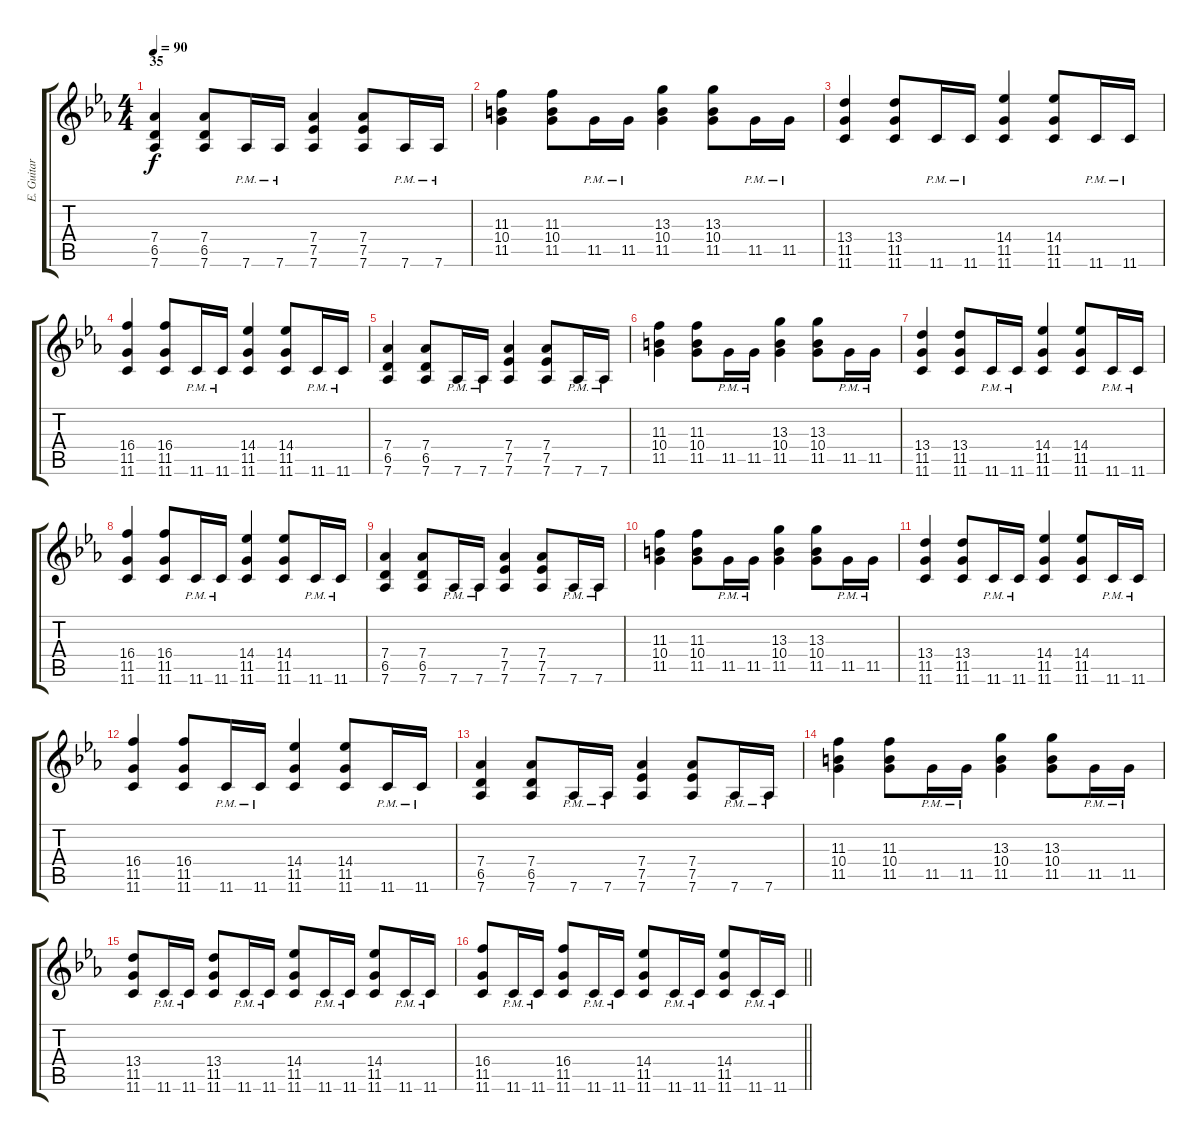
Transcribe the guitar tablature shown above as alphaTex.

\track ("E. Guitar I" "E. Guitar ") {instrument overdrivenguitar}
\staff {score tabs}
\tuning (Eb4 Bb3 Gb3 Db3 Ab2 Db2) {hide}
\ts (4 4)
\section ("" "35")
\tempo 90
\clef g2
\ks eb
(7.4 6.5 7.6).4{dy f} (7.4 6.5 7.6).8 7.6{pm}.16 7.6{pm}.16 (7.4 7.5 7.6).4 (7.4 7.5 7.6).8 7.6{pm}.16 7.6{pm}.16 |
(11.3 10.4 11.5).4 (11.3 10.4 11.5).8 11.5{pm}.16 11.5{pm}.16 (13.3 10.4 11.5).4 (13.3 10.4 11.5).8 11.5{pm}.16 11.5{pm}.16 |
(13.4 11.5 11.6).4 (13.4 11.5 11.6).8 11.6{pm}.16 11.6{pm}.16 (14.4 11.5 11.6).4 (14.4 11.5 11.6).8 11.6{pm}.16 11.6{pm}.16 |
(16.4 11.5 11.6).4 (16.4 11.5 11.6).8 11.6{pm}.16 11.6{pm}.16 (14.4 11.5 11.6).4 (14.4 11.5 11.6).8 11.6{pm}.16 11.6{pm}.16 |
(7.4 6.5 7.6).4 (7.4 6.5 7.6).8 7.6{pm}.16 7.6{pm}.16 (7.4 7.5 7.6).4 (7.4 7.5 7.6).8 7.6{pm}.16 7.6{pm}.16 |
(11.3 10.4 11.5).4 (11.3 10.4 11.5).8 11.5{pm}.16 11.5{pm}.16 (13.3 10.4 11.5).4 (13.3 10.4 11.5).8 11.5{pm}.16 11.5{pm}.16 |
(13.4 11.5 11.6).4 (13.4 11.5 11.6).8 11.6{pm}.16 11.6{pm}.16 (14.4 11.5 11.6).4 (14.4 11.5 11.6).8 11.6{pm}.16 11.6{pm}.16 |
(16.4 11.5 11.6).4 (16.4 11.5 11.6).8 11.6{pm}.16 11.6{pm}.16 (14.4 11.5 11.6).4 (14.4 11.5 11.6).8 11.6{pm}.16 11.6{pm}.16 |
(7.4 6.5 7.6).4 (7.4 6.5 7.6).8 7.6{pm}.16 7.6{pm}.16 (7.4 7.5 7.6).4 (7.4 7.5 7.6).8 7.6{pm}.16 7.6{pm}.16 |
(11.3 10.4 11.5).4 (11.3 10.4 11.5).8 11.5{pm}.16 11.5{pm}.16 (13.3 10.4 11.5).4 (13.3 10.4 11.5).8 11.5{pm}.16 11.5{pm}.16 |
(13.4 11.5 11.6).4 (13.4 11.5 11.6).8 11.6{pm}.16 11.6{pm}.16 (14.4 11.5 11.6).4 (14.4 11.5 11.6).8 11.6{pm}.16 11.6{pm}.16 |
(16.4 11.5 11.6).4 (16.4 11.5 11.6).8 11.6{pm}.16 11.6{pm}.16 (14.4 11.5 11.6).4 (14.4 11.5 11.6).8 11.6{pm}.16 11.6{pm}.16 |
(7.4 6.5 7.6).4 (7.4 6.5 7.6).8 7.6{pm}.16 7.6{pm}.16 (7.4 7.5 7.6).4 (7.4 7.5 7.6).8 7.6{pm}.16 7.6{pm}.16 |
(11.3 10.4 11.5).4 (11.3 10.4 11.5).8 11.5{pm}.16 11.5{pm}.16 (13.3 10.4 11.5).4 (13.3 10.4 11.5).8 11.5{pm}.16 11.5{pm}.16 |
(13.4 11.5 11.6).8 11.6{pm}.16 11.6{pm}.16 (13.4 11.5 11.6).8 11.6{pm}.16 11.6{pm}.16 (14.4 11.5 11.6).8 11.6{pm}.16 11.6{pm}.16 (14.4 11.5 11.6).8 11.6{pm}.16 11.6{pm}.16 |
\barLineRight lightlight
(16.4 11.5 11.6).8 11.6{pm}.16 11.6{pm}.16 (16.4 11.5 11.6).8 11.6{pm}.16 11.6{pm}.16 (14.4 11.5 11.6).8 11.6{pm}.16 11.6{pm}.16 (14.4 11.5 11.6).8 11.6{pm}.16 11.6{pm}.16
